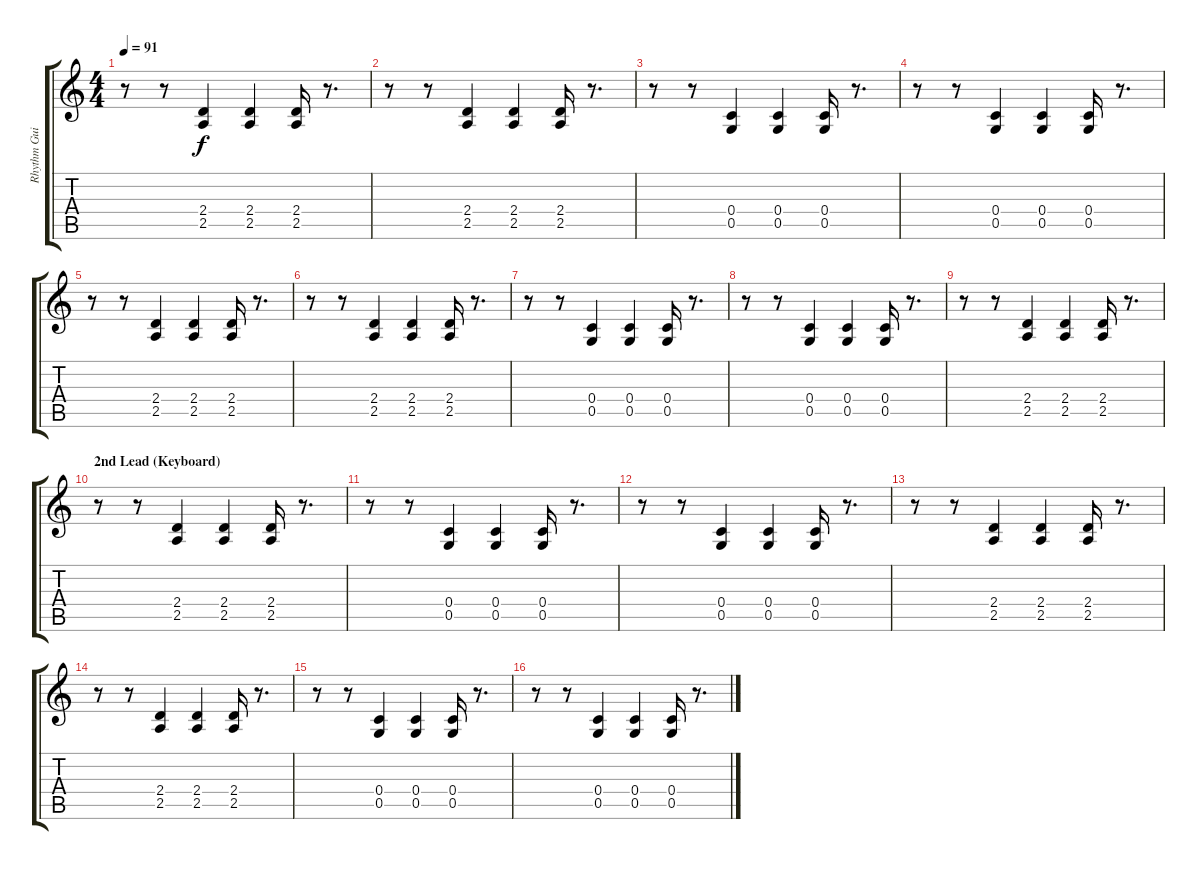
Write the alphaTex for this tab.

\track ("Rhythm Guitar (Hakan)" "Rhythm Gui") {instrument distortionguitar}
\staff {score tabs}
\tuning (D4 A3 F3 C3 G2 D2) {hide}
\ts (4 4)
\tempo 91
\clef g2
\ks c
r.8{dy f} r.8 (2.4 2.5).4 (2.4 2.5).4 (2.4 2.5).16 r.8{d} |
r.8 r.8 (2.4 2.5).4 (2.4 2.5).4 (2.4 2.5).16 r.8{d} |
r.8 r.8 (0.4 0.5).4 (0.4 0.5).4 (0.4 0.5).16 r.8{d} |
r.8 r.8 (0.4 0.5).4 (0.4 0.5).4 (0.4 0.5).16 r.8{d} |
r.8 r.8 (2.4 2.5).4 (2.4 2.5).4 (2.4 2.5).16 r.8{d} |
r.8 r.8 (2.4 2.5).4 (2.4 2.5).4 (2.4 2.5).16 r.8{d} |
r.8 r.8 (0.4 0.5).4 (0.4 0.5).4 (0.4 0.5).16 r.8{d} |
r.8 r.8 (0.4 0.5).4 (0.4 0.5).4 (0.4 0.5).16 r.8{d} |
r.8 r.8 (2.4 2.5).4 (2.4 2.5).4 (2.4 2.5).16 r.8{d} |
\section ("" "2nd Lead (Keyboard)")
r.8 r.8 (2.4 2.5).4 (2.4 2.5).4 (2.4 2.5).16 r.8{d} |
r.8 r.8 (0.4 0.5).4 (0.4 0.5).4 (0.4 0.5).16 r.8{d} |
r.8 r.8 (0.4 0.5).4 (0.4 0.5).4 (0.4 0.5).16 r.8{d} |
r.8 r.8 (2.4 2.5).4 (2.4 2.5).4 (2.4 2.5).16 r.8{d} |
r.8 r.8 (2.4 2.5).4 (2.4 2.5).4 (2.4 2.5).16 r.8{d} |
r.8 r.8 (0.4 0.5).4 (0.4 0.5).4 (0.4 0.5).16 r.8{d} |
r.8 r.8 (0.4 0.5).4 (0.4 0.5).4 (0.4 0.5).16 r.8{d}
